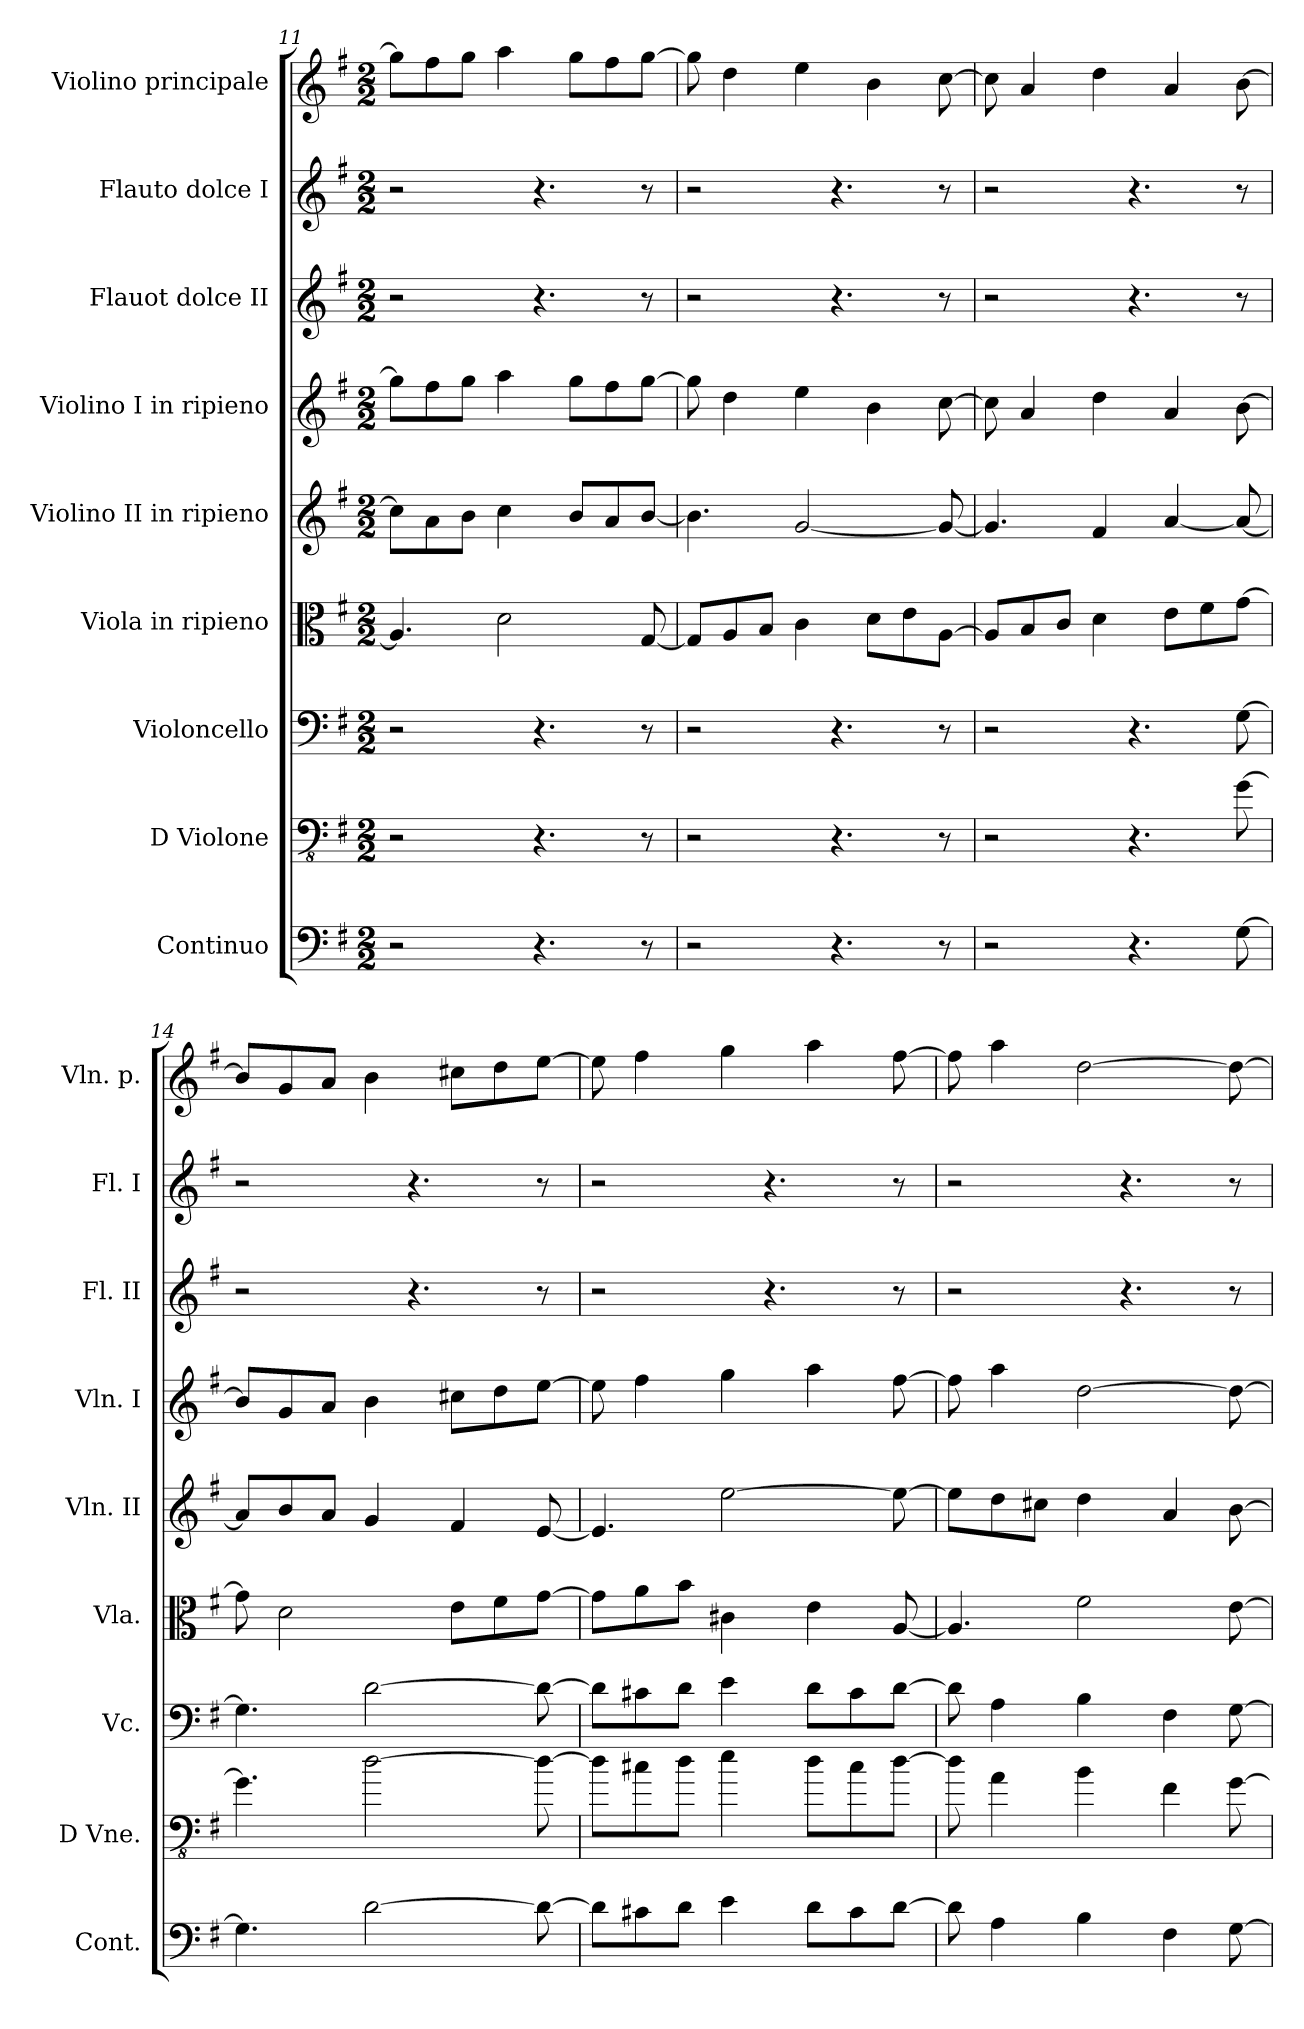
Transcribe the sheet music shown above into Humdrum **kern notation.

**kern	**kern	**kern	**kern	**kern	**kern	**kern	**kern	**kern
*part9	*part8	*part7	*part6	*part5	*part4	*part3	*part2	*part1
*staff9	*staff8	*staff7	*staff6	*staff5	*staff4	*staff3	*staff2	*staff1
*I"Continuo	*I"D Violone	*I"Violoncello	*I"Viola in ripieno	*I"Violino II in ripieno	*I"Violino I in ripieno	*I"Flauot dolce II	*I"Flauto dolce I	*I"Violino principale
*I'Cont.	*I'D Vne.	*I'Vc.	*I'Vla.	*I'Vln. II	*I'Vln. I	*I'Fl. II	*I'Fl. I	*I'Vln. p.
*clefF4	*clefFv4	*clefF4	*clefC3	*clefG2	*clefG2	*clefG2	*clefG2	*clefG2
*	*ITrd7c12	*	*	*	*	*	*	*
*k[f#]	*k[f#]	*k[f#]	*k[f#]	*k[f#]	*k[f#]	*k[f#]	*k[f#]	*k[f#]
*M2/2	*M2/2	*M2/2	*M2/2	*M2/2	*M2/2	*M2/2	*M2/2	*M2/2
=11	=11	=11	=11	=11	=11	=11	=11	=11
2r	2r	2r	4.A/]	8cc\L]	8gg\L]	2r	2r	8gg\L]
.	.	.	.	8a\	8ff#\	.	.	8ff#\
.	.	.	.	8b\J	8gg\J	.	.	8gg\J
.	.	.	2d\	4cc\	4aa\	.	.	4aa\
4.r	4.r	4.r	.	.	.	4.r	4.r	.
.	.	.	.	8b/L	8gg\L	.	.	8gg\L
.	.	.	.	8a/	8ff#\	.	.	8ff#\
8r	8r	8r	[8G/	[8b/J	[8gg\J	8r	8r	[8gg\J
=12	=12	=12	=12	=12	=12	=12	=12	=12
2r	2r	2r	8G/L]	4.b\]	8gg\]	2r	2r	8gg\]
.	.	.	8A/	.	4dd\	.	.	4dd\
.	.	.	8B/J	.	.	.	.	.
.	.	.	4c\	[2g/	4ee\	.	.	4ee\
4.r	4.r	4.r	.	.	.	4.r	4.r	.
.	.	.	8d\L	.	4b\	.	.	4b\
.	.	.	8e\	.	.	.	.	.
8r	8r	8r	[8A\J	8g/_	[8cc\	8r	8r	[8cc\
=13	=13	=13	=13	=13	=13	=13	=13	=13
2r	2r	2r	8A/L]	4.g/]	8cc\]	2r	2r	8cc\]
.	.	.	8B/	.	4a/	.	.	4a/
.	.	.	8c/J	.	.	.	.	.
.	.	.	4d\	4f#/	4dd\	.	.	4dd\
4.r	4.r	4.r	.	.	.	4.r	4.r	.
.	.	.	8e\L	[4a/	4a/	.	.	4a/
.	.	.	8f#\	.	.	.	.	.
[8G\	[8GG\	[8G\	[8g\J	8a/_	[8b\	8r	8r	[8b\
!!LO:PB:g=z
=14	=14	=14	=14	=14	=14	=14	=14	=14
4.G\]	4.GG\]	4.G\]	8g\]	8a/L]	8b/L]	2r	2r	8b/L]
.	.	.	2d\	8b/	8g/	.	.	8g/
.	.	.	.	8a/J	8a/J	.	.	8a/J
[2d\	[2D\	[2d\	.	4g/	4b\	.	.	4b\
.	.	.	.	.	.	4.r	4.r	.
.	.	.	8e\L	4f#/	8cc#X\L	.	.	8cc#X\L
.	.	.	8f#\	.	8dd\	.	.	8dd\
8d\_	8D\_	8d\_	[8g\J	[8e/	[8ee\J	8r	8r	[8ee\J
=15	=15	=15	=15	=15	=15	=15	=15	=15
8d\L]	8D\L]	8d\L]	8g\L]	4.e/]	8ee\]	2r	2r	8ee\]
8c#X\	8C#X\	8c#X\	8a\	.	4ff#\	.	.	4ff#\
8d\J	8D\J	8d\J	8b\J	.	.	.	.	.
4e\	4E\	4e\	4c#X\	[2ee\	4gg\	.	.	4gg\
.	.	.	.	.	.	4.r	4.r	.
8d\L	8D\L	8d\L	4e\	.	4aa\	.	.	4aa\
8c#\	8C#\	8c#\	.	.	.	.	.	.
[8d\J	[8D\J	[8d\J	[8A/	8ee\_	[8ff#\	8r	8r	[8ff#\
=16	=16	=16	=16	=16	=16	=16	=16	=16
8d\]	8D\]	8d\]	4.A/]	8ee\L]	8ff#\]	2r	2r	8ff#\]
4A\	4AA\	4A\	.	8dd\	4aa\	.	.	4aa\
.	.	.	.	8cc#X\J	.	.	.	.
4B\	4BB\	4B\	2f#\	4dd\	[2dd\	.	.	[2dd\
.	.	.	.	.	.	4.r	4.r	.
4F#\	4FF#\	4F#\	.	4a/	.	.	.	.
[8G\	[8GG\	[8G\	[8e\	[8b\	8dd\_	8r	8r	8dd\_
=	=	=	=	=	=	=	=	=
*-	*-	*-	*-	*-	*-	*-	*-	*-
